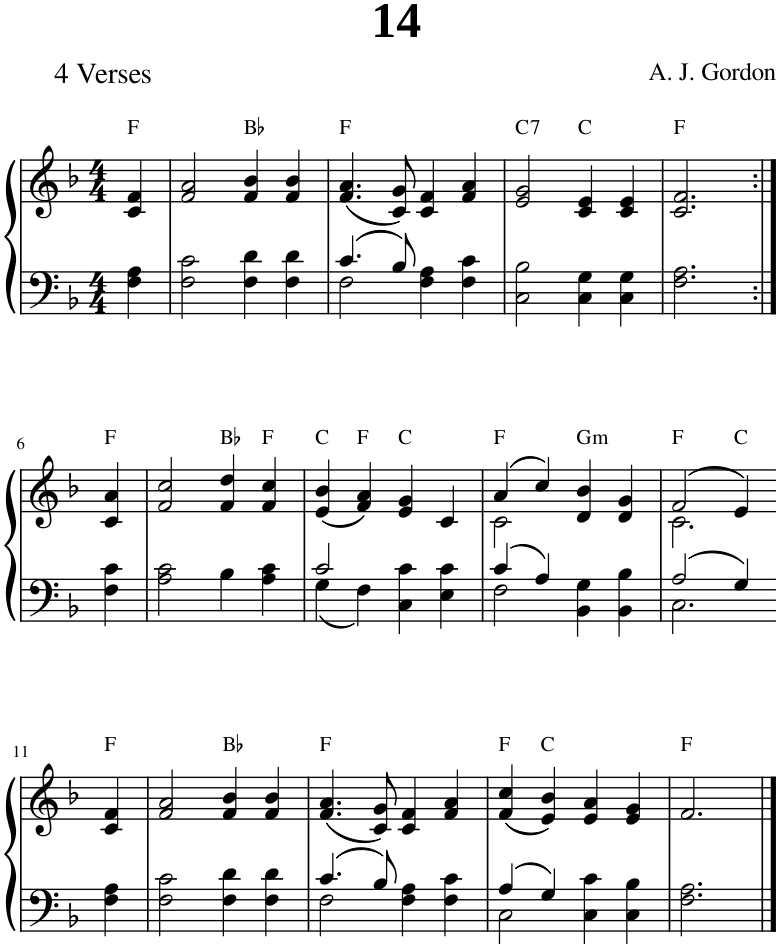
**kern	**kern	**harte
*part1	*part1	*part1
*staff2	*staff1	*
*I"Piano	*	*
*I'Pno.	*	*
*clefF4	*clefG2	*
*k[b-]	*k[b-]	*
*M4/4	*M4/4	*
=1	=1	=1
4F\ 4A\	4c/ 4f/	F:maj
=2	=2	=2
2F\ 2c\	2f/ 2a/	.
4F\ 4d\	4f/ 4b-/	Bb:maj
4F\ 4d\	4f/ 4b-/	.
=3	=3	=3
*^	*	*
4.c/	2F\	(4.f/ 4.a/	F:maj
8B-/	.	8c/ 8g/)	.
2ryy	4F\ 4A\	4c/ 4f/	.
.	4F\ 4c\	4f/ 4a/	.
=4	=4	=4	=4
!	!	!	!LO:H:kt=7
*v	*v	*	*
2C\ 2B-\	2e/ 2g/	C:7
4C\ 4G\	4c/ 4e/	C:maj
4C\ 4G\	4c/ 4e/	.
=5	=5	=5
2.F\ 2.A\	2.c/ 2.f/	F:maj
!!LO:LB:g=z
=6:|!	=6:|!	=6:|!
4F\ 4c\	4c/ 4a/	F:maj
=7	=7	=7
2A\ 2c\	2f/ 2cc/	.
4B-\	4f/ 4dd/	Bb:maj
4A\ 4c\	4f/ 4cc/	F:maj
=8	=8	=8
*^	*	*
2c/	4G\	(4e/ 4b-/	C:maj
.	4F\	4f/ 4a/)	F:maj
2ryy	4C\ 4c\	4e/ 4g/	C:maj
.	4E\ 4c\	4c/	.
=9	=9	=9	=9
*	*	*^	*
4c/	2F\	(4a/	2c\	F:maj
4A/	.	4cc/)	.	.
!	!	!	!	!LO:H:kt=m
2ryy	4BB-\ 4G\	4d/ 4b-/	2ryy	G:min
.	4BB-\ 4B-\	4d/ 4g/	.	.
=10	=10	=10	=10	=10
2A/	2.C\	(2f/	2.c\	F:maj
4G/	.	4e/)	.	C:maj
*v	*v	*	*	*
*	*v	*v	*
!!LO:LB:g=z
=11-	=11-	=11-
4F\ 4A\	4c/ 4f/	F:maj
=12	=12	=12
2F\ 2c\	2f/ 2a/	.
4F\ 4d\	4f/ 4b-/	Bb:maj
4F\ 4d\	4f/ 4b-/	.
=13	=13	=13
*^	*	*
4.c/	2F\	(4.f/ 4.a/	F:maj
8B-/	.	8c/ 8g/)	.
2ryy	4F\ 4A\	4c/ 4f/	.
.	4F\ 4c\	4f/ 4a/	.
=14	=14	=14	=14
4A/	2C\	(4f/ 4cc/	F:maj
4G/	.	4e/ 4b-/)	C:maj
2ryy	4C\ 4c\	4e/ 4a/	.
.	4C\ 4B-\	4e/ 4g/	.
*v	*v	*	*
=15	=15	=15
2.F\ 2.A\	2.f/	F:maj
==	==	==
*-	*-	*-
